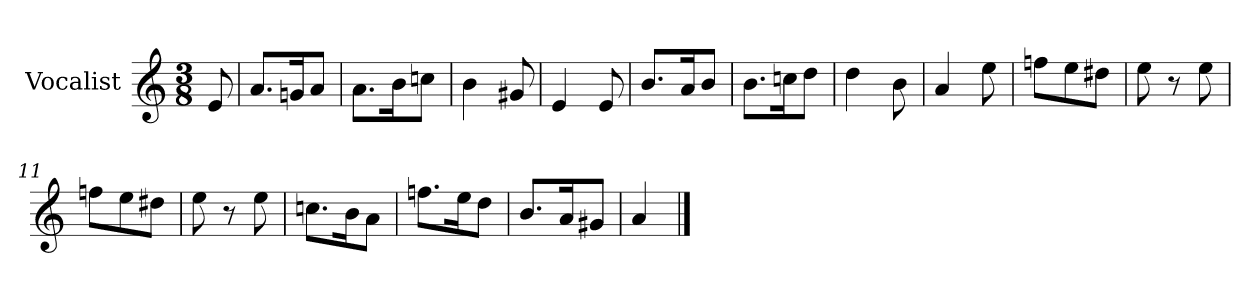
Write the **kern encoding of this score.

**kern
*part1
*staff1
*I"Vocalist
*k[]
*a:
*M3/8
=
8e
=1
8.aL
16gnK
8aJ
=2
8.aL
16bK
8ccnJ
=3
4b
8g#X
=4
4e
8e
=5
8.bL
16aK
8bJ
=6
8.bL
16ccnK
8ddJ
=7
4dd
8b
=8
4a
8ee
=9
8ffnL
8ee
8dd#XJ
=10
8ee
8r
8ee
=11
8ffnL
8ee
8dd#XJ
=12
8ee
8r
8ee
=13
8.ccnL
16bK
8aJ
=14
8.ffnL
16eeK
8ddJ
=15
8.bL
16aK
8g#XJ
=16
4a
==
*-
